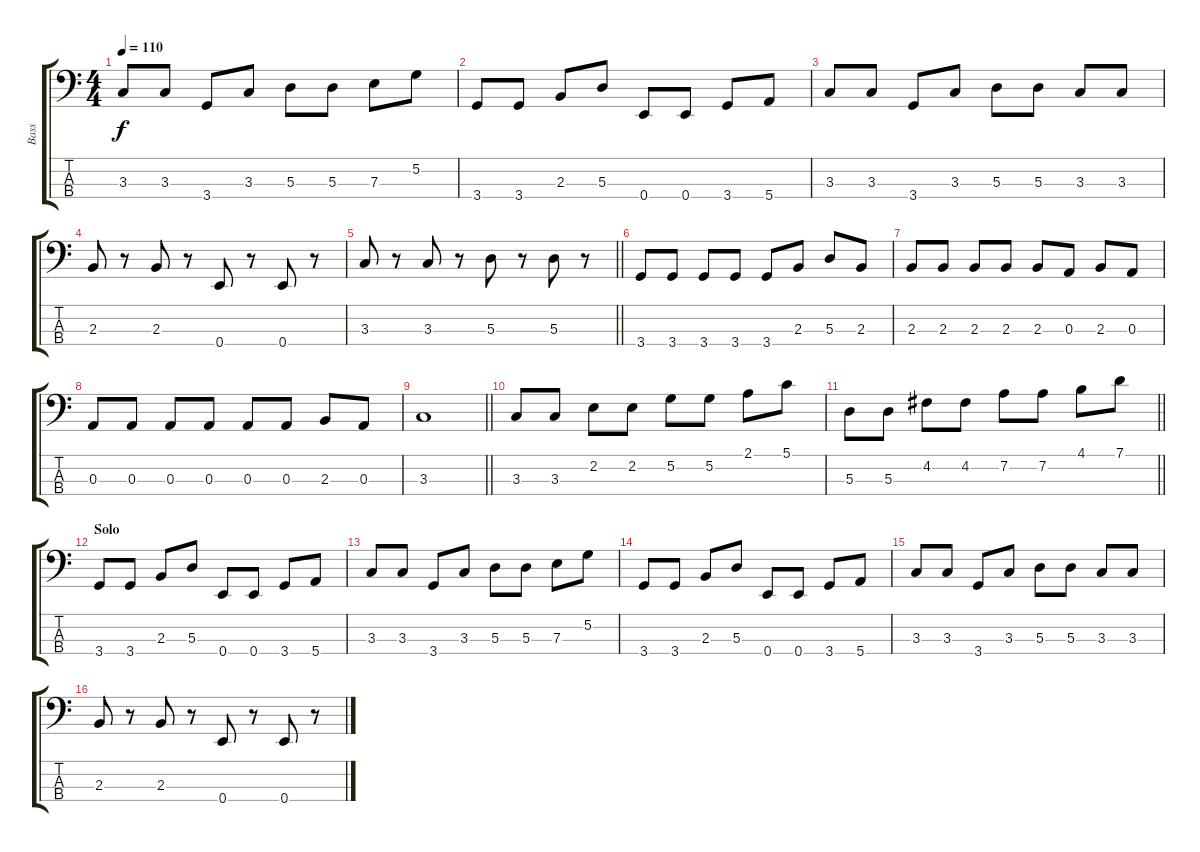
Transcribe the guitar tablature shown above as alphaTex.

\track ("Bass" "Bass") {instrument electricbasspick}
\staff {score tabs}
\tuning (G2 D2 A1 E1) {hide}
\ts (4 4)
\tempo 110
\clef f4
\ks c
3.3.8{dy f} 3.3.8 3.4.8 3.3.8 5.3.8 5.3.8 7.3.8 5.2.8 |
3.4.8 3.4.8 2.3.8 5.3.8 0.4.8 0.4.8 3.4.8 5.4.8 |
3.3.8 3.3.8 3.4.8 3.3.8 5.3.8 5.3.8 3.3.8 3.3.8 |
2.3.8 r.8 2.3.8 r.8 0.4.8 r.8 0.4.8 r.8 |
\barLineRight lightlight
3.3.8 r.8 3.3.8 r.8 5.3.8 r.8 5.3.8 r.8 |
3.4.8 3.4.8 3.4.8 3.4.8 3.4.8 2.3.8 5.3.8 2.3.8 |
2.3.8 2.3.8 2.3.8 2.3.8 2.3.8 0.3.8 2.3.8 0.3.8 |
0.3.8 0.3.8 0.3.8 0.3.8 0.3.8 0.3.8 2.3.8 0.3.8 |
\barLineRight lightlight
3.3.1 |
3.3.8 3.3.8 2.2.8 2.2.8 5.2.8 5.2.8 2.1.8 5.1.8 |
\barLineRight lightlight
5.3.8 5.3.8 4.2.8 4.2.8 7.2.8 7.2.8 4.1.8 7.1.8 |
\section ("" "Solo")
3.4.8 3.4.8 2.3.8 5.3.8 0.4.8 0.4.8 3.4.8 5.4.8 |
3.3.8 3.3.8 3.4.8 3.3.8 5.3.8 5.3.8 7.3.8 5.2.8 |
3.4.8 3.4.8 2.3.8 5.3.8 0.4.8 0.4.8 3.4.8 5.4.8 |
3.3.8 3.3.8 3.4.8 3.3.8 5.3.8 5.3.8 3.3.8 3.3.8 |
2.3.8 r.8 2.3.8 r.8 0.4.8 r.8 0.4.8 r.8
